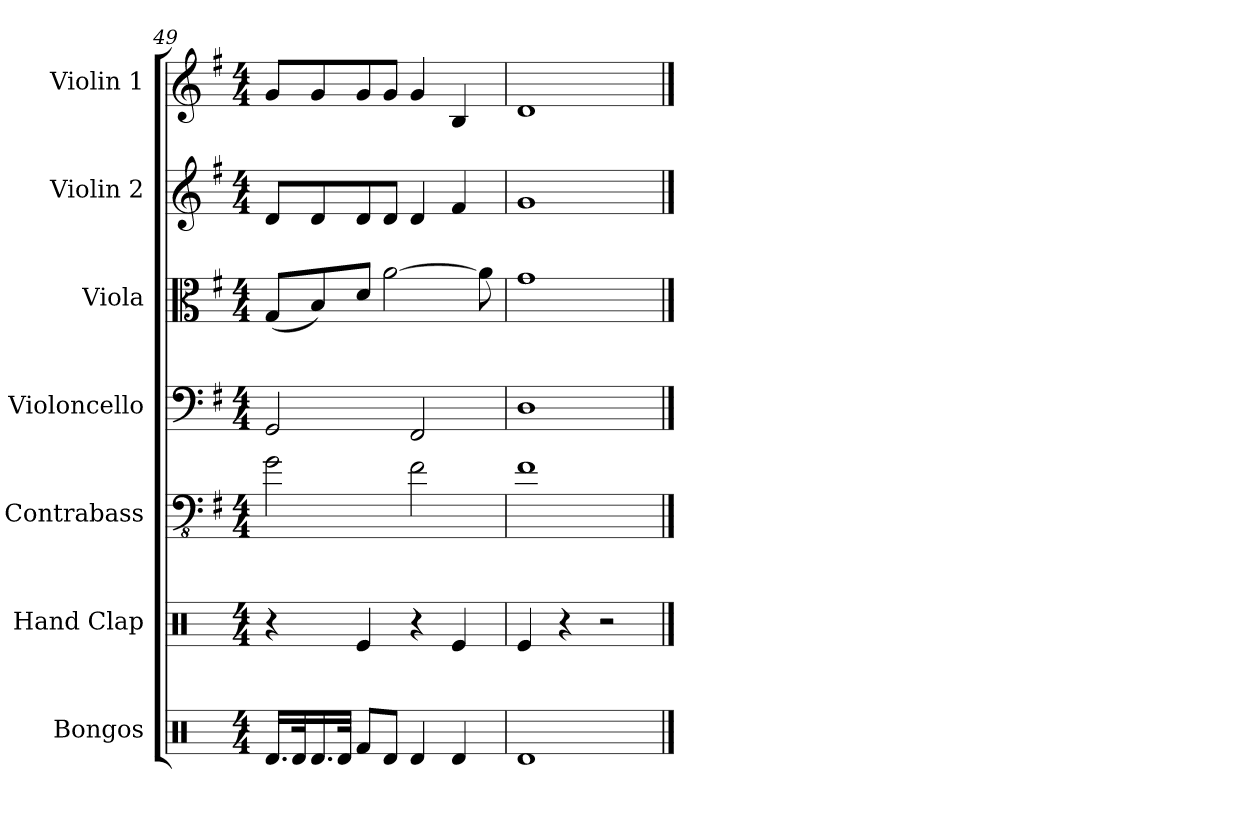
**kern	**kern	**kern	**kern	**kern	**kern	**kern
*part7	*part6	*part5	*part4	*part3	*part2	*part1
*staff7	*staff6	*staff5	*staff4	*staff3	*staff2	*staff1
*I"Bongos	*I"Hand Clap	*I"Contrabass	*I"Violoncello	*I"Viola	*I"Violin 2	*I"Violin 1
*I'Bo.	*I'Hd. Clp.	*I'Cb.	*I'Vlc.	*I'Vla.	*I'Vln. 2	*I'Vln. 1
!!LO:LB:g=z
*clefX	*clefX	*clefFv4	*clefF4	*clefC3	*clefG2	*clefG2
*	*	*ITrd7c12	*	*	*	*
*k[]	*k[]	*k[f#]	*k[f#]	*k[f#]	*k[f#]	*k[f#]
*M4/4	*M4/4	*M4/4	*M4/4	*M4/4	*M4/4	*M4/4
=49	=49	=49	=49	=49	=49	=49
16.Rd/LL	4r	2GG\	2GG/	(8G/L	8d/L	8g/L
32Rd/K	.	.	.	.	.	.
16.Rd/	.	.	.	8B/)	8d/	8g/
32Rd/JJk	.	.	.	.	.	.
8Rf/L	4Re/	.	.	8d/J	8d/	8g/
8Rd/J	.	.	.	[2a\	8d/J	8g/J
4Rd/	4r	2FF#\	2FF#/	.	4d/	4g/
4Rd/	4Re/	.	.	.	4f#/	4B/
.	.	.	.	8a\]	.	.
=50	=50	=50	=50	=50	=50	=50
1Rd	4Re/	1FF#	1D	1g	1g	1d
.	4r	.	.	.	.	.
.	2r	.	.	.	.	.
==	==	==	==	==	==	==
*-	*-	*-	*-	*-	*-	*-
